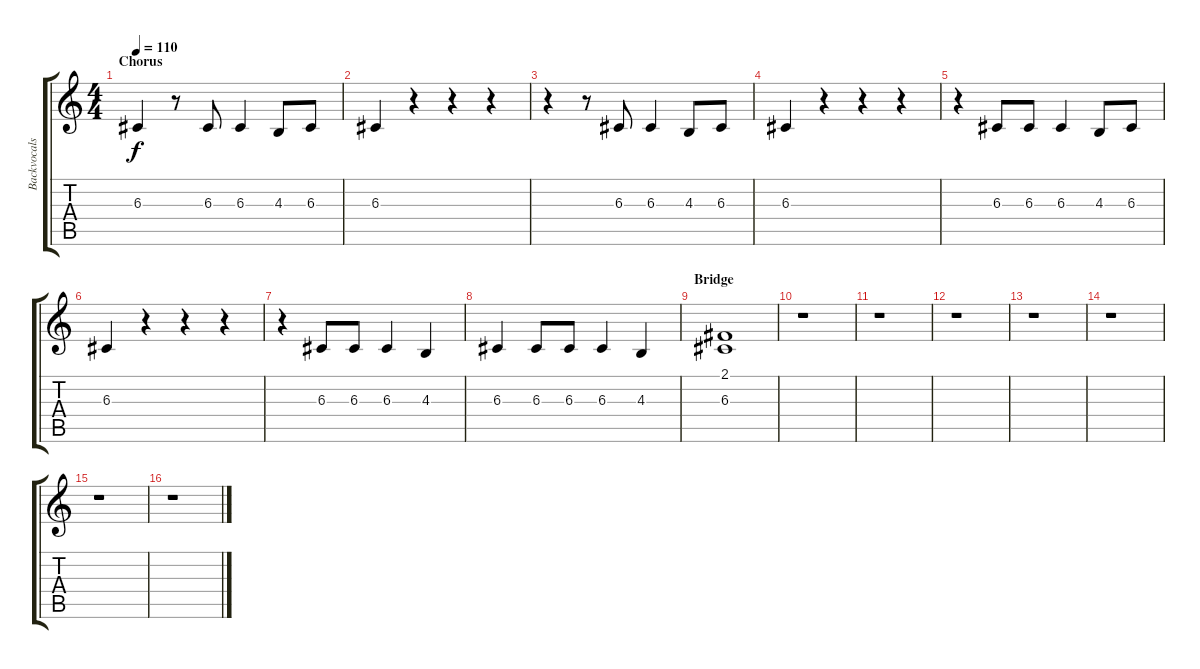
\track ("Backvocals (Mike Shinoda)" "Backvocals") {instrument harmonica}
\staff {score tabs}
\tuning (E4 B3 G3 D3 A2 E2) {hide}
\ts (4 4)
\section ("" "Chorus")
\tempo 110
\clef g2
\ks c
6.3.4{dy f volume 13 instrument harmonica} r.8 6.3.8 6.3.4 4.3.8 6.3.8 |
6.3.4 r.4 r.4 r.4 |
r.4 r.8 6.3.8 6.3.4 4.3.8 6.3.8 |
6.3.4 r.4 r.4 r.4 |
r.4 6.3.8 6.3.8 6.3.4 4.3.8 6.3.8 |
6.3.4 r.4 r.4 r.4 |
r.4 6.3.8 6.3.8 6.3.4 4.3.4 |
6.3.4 6.3.8 6.3.8 6.3.4 4.3.4 |
\section ("" "Bridge")
(2.1 6.3).1{volume 3} |
r.1 |
r.1 |
r.1 |
r.1 |
r.1 |
r.1 |
r.1
